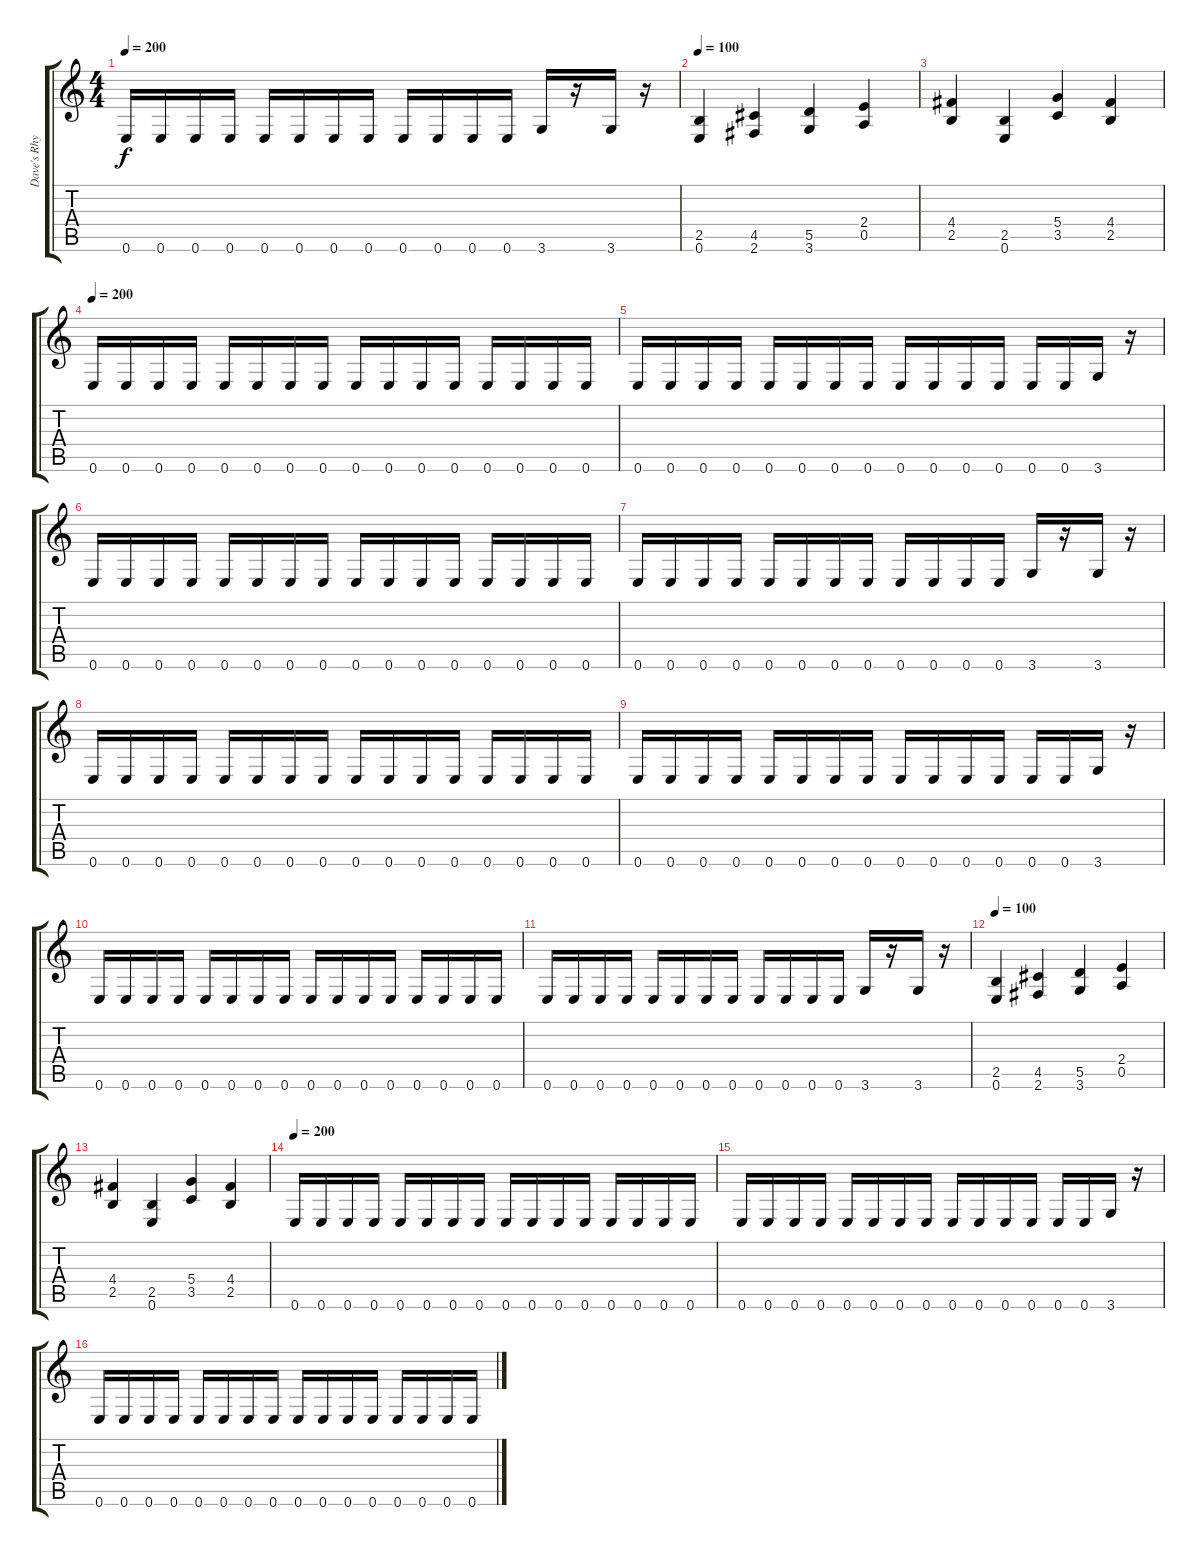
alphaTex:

\track ("Dave's Rhythm" "Dave's Rhy") {instrument distortionguitar}
\staff {score tabs}
\tuning (E4 B3 G3 D3 A2 E2) {hide}
\ts (4 4)
\tempo 200
\clef g2
\ks c
0.6.16{dy f} 0.6.16 0.6.16 0.6.16 0.6.16 0.6.16 0.6.16 0.6.16 0.6.16 0.6.16 0.6.16 0.6.16 3.6.16 r.16 3.6.16 r.16 |
\tempo 100
(2.5 0.6).4 (4.5 2.6).4 (5.5 3.6).4 (2.4 0.5).4 |
(4.4 2.5).4 (2.5 0.6).4 (5.4 3.5).4 (4.4 2.5).4 |
\tempo 200
0.6.16 0.6.16 0.6.16 0.6.16 0.6.16 0.6.16 0.6.16 0.6.16 0.6.16 0.6.16 0.6.16 0.6.16 0.6.16 0.6.16 0.6.16 0.6.16 |
0.6.16 0.6.16 0.6.16 0.6.16 0.6.16 0.6.16 0.6.16 0.6.16 0.6.16 0.6.16 0.6.16 0.6.16 0.6.16 0.6.16 3.6.16 r.16 |
0.6.16 0.6.16 0.6.16 0.6.16 0.6.16 0.6.16 0.6.16 0.6.16 0.6.16 0.6.16 0.6.16 0.6.16 0.6.16 0.6.16 0.6.16 0.6.16 |
0.6.16 0.6.16 0.6.16 0.6.16 0.6.16 0.6.16 0.6.16 0.6.16 0.6.16 0.6.16 0.6.16 0.6.16 3.6.16 r.16 3.6.16 r.16 |
0.6.16 0.6.16 0.6.16 0.6.16 0.6.16 0.6.16 0.6.16 0.6.16 0.6.16 0.6.16 0.6.16 0.6.16 0.6.16 0.6.16 0.6.16 0.6.16 |
0.6.16 0.6.16 0.6.16 0.6.16 0.6.16 0.6.16 0.6.16 0.6.16 0.6.16 0.6.16 0.6.16 0.6.16 0.6.16 0.6.16 3.6.16 r.16 |
0.6.16 0.6.16 0.6.16 0.6.16 0.6.16 0.6.16 0.6.16 0.6.16 0.6.16 0.6.16 0.6.16 0.6.16 0.6.16 0.6.16 0.6.16 0.6.16 |
0.6.16 0.6.16 0.6.16 0.6.16 0.6.16 0.6.16 0.6.16 0.6.16 0.6.16 0.6.16 0.6.16 0.6.16 3.6.16 r.16 3.6.16 r.16 |
\tempo 100
(2.5 0.6).4 (4.5 2.6).4 (5.5 3.6).4 (2.4 0.5).4 |
(4.4 2.5).4 (2.5 0.6).4 (5.4 3.5).4 (4.4 2.5).4 |
\tempo 200
0.6.16 0.6.16 0.6.16 0.6.16 0.6.16 0.6.16 0.6.16 0.6.16 0.6.16 0.6.16 0.6.16 0.6.16 0.6.16 0.6.16 0.6.16 0.6.16 |
0.6.16 0.6.16 0.6.16 0.6.16 0.6.16 0.6.16 0.6.16 0.6.16 0.6.16 0.6.16 0.6.16 0.6.16 0.6.16 0.6.16 3.6.16 r.16 |
0.6.16 0.6.16 0.6.16 0.6.16 0.6.16 0.6.16 0.6.16 0.6.16 0.6.16 0.6.16 0.6.16 0.6.16 0.6.16 0.6.16 0.6.16 0.6.16
